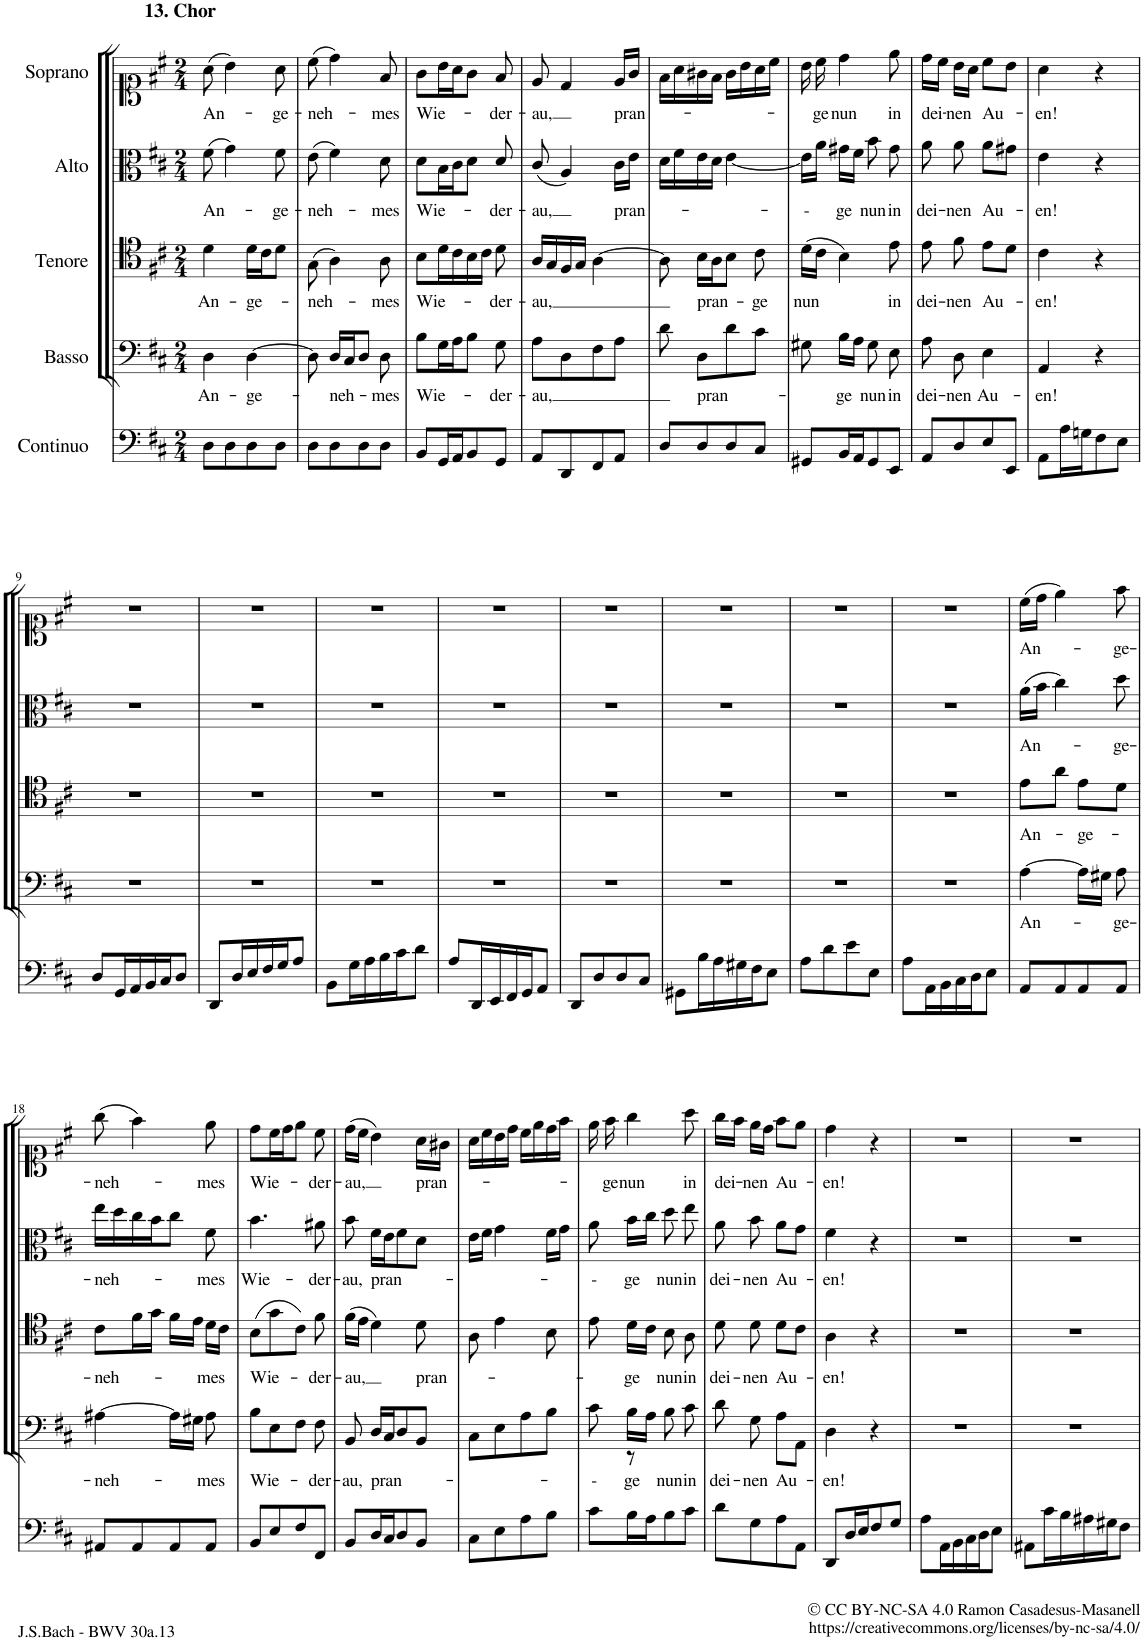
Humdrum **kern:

**kern	**kern	**text	**kern	**text	**kern	**text	**kern	**text
*part5	*part4	*part4	*part3	*part3	*part2	*part2	*part1	*part1
*staff5	*staff4	*staff4	*staff3	*staff3	*staff2	*staff2	*staff1	*staff1
*I"Continuo	*I"Basso	*	*I"Tenore	*	*I"Alto	*	*I"Soprano	*
*clefF4	*clefF4	*	*clefC4	*	*clefC3	*	*clefC1	*
*k[f#c#]	*k[f#c#]	*	*k[f#c#]	*	*k[f#c#]	*	*k[f#c#]	*
*M2/4	*M2/4	*	*M2/4	*	*M2/4	*	*M2/4	*
=1	=1	=1	=1	=1	=1	=1	=1	=1
!	!	!	!	!	!	!	!LO:TX:a:B:t=13. Chor	!
!	!	!LO:LY:b	!	!LO:LY:b	!	!LO:LY:b	!	!LO:LY:b
8D\L	4D\	An-	4d\	An-	(8f#\	An-	(8a\	An-
8D\	.	.	.	.	4g\)	.	4b\)	.
!	!	!LO:LY:b	!	!LO:LY:b	!	!	!	!
8D\	[4D\	-ge-	16d\LL	-ge-	.	.	.	.
.	.	.	16c#\J	.	.	.	.	.
!	!	!	!	!	!	!LO:LY:b	!	!LO:LY:b
8D\J	.	.	8d\J	.	8f#\	-ge-	8a\	-ge-
=2	=2	=2	=2	=2	=2	=2	=2	=2
!	!	!	!	!LO:LY:b	!	!LO:LY:b	!	!LO:LY:b
8D\L	8D\]	.	(8G\	-neh-	(8e\	-neh-	(8cc#\	-neh-
!	!	!LO:LY:b	!	!	!	!	!	!
8D\	16D/LL	-neh-	4A\)	.	4f#\)	.	4dd\)	.
.	16C#/J	.	.	.	.	.	.	.
8D\	8D/J	.	.	.	.	.	.	.
!	!	!LO:LY:b	!	!LO:LY:b	!	!LO:LY:b	!	!LO:LY:b
8D\J	8D\	-mes	8A\	mes	8d\	-mes	8f#/	-mes
=3	=3	=3	=3	=3	=3	=3	=3	=3
!	!	!LO:LY:b	!	!LO:LY:b	!	!LO:LY:b	!	!LO:LY:b
8BB/L	8B\L	Wie-	8B\L	Wie-	8d\L	Wie-	8g\L	Wie-
16GG/L	16G\L	.	16d\L	.	16B\L	.	16b\L	.
16AA/J	16A\J	.	16c#\	.	16c#\J	.	16a\J	.
8BB/	8B\J	.	16B\	.	8d\J	.	8g\J	.
.	.	.	16c#\JJ	.	.	.	.	.
!	!	!LO:LY:b	!	!LO:LY:b	!	!LO:LY:b	!	!LO:LY:b
8GG/J	8G\	der-	8d\	der-	8d/	-der-	8f#/	-der-
=4	=4	=4	=4	=4	=4	=4	=4	=4
!	!	!LO:LY:b	!	!LO:LY:b	!	!LO:LY:b	!	!LO:LY:b
8AA/L	8A\L	-au,	16A/LL	-au,	(8c#/	-au,	8e/	-au,
.	.	.	16G/	.	.	.	.	.
8DD/	8D\	.	16F#/	.	4A/)	.	4d/	.
.	.	.	16G/JJ	.	.	.	.	.
8FF#/	8F#\	.	[>4A\	.	.	.	.	.
!	!	!	!	!	!	!LO:LY:b	!	!LO:LY:b
8AA/J	8A\J	.	.	.	16c#\LL	pran-	16e/LL	pran-
.	.	.	.	.	16e\JJ	.	16g/JJ	.
=5	=5	=5	=5	=5	=5	=5	=5	=5
8D/L	8d\	.	8A\]	.	16d\LL	.	16f#\LL	.
.	.	.	.	.	16f#\	.	16a\	.
!	!	!LO:LY:b	!	!LO:LY:b	!	!	!	!
8D/	8D\L	pran-	16B\LL	pran-	16e\	.	16g#X\	.
.	.	.	16A\J	.	16d\JJ	.	16f#\JJ	.
8D/	8d\	.	8B\J	.	[<4e\	.	16g#\LL	.
.	.	.	.	.	.	.	16b\	.
!	!	!	!	!LO:LY:b	!	!	!	!
8C#/J	8c#\J	.	8c#\	-ge	.	.	16a\	.
.	.	.	.	.	.	.	16cc#\JJ	.
=6	=6	=6	=6	=6	=6	=6	=6	=6
!	!	!	!	!LO:LY:b	!	!LO:LY:b	!	!
8GG#X/L	8G#X\	.	(16d\LL	nun	16e\LL]	--	16b\	.
!	!	!	!	!	!	!	!	!LO:LY:b
.	.	.	16c#\JJ	.	16a\JJ	.	16cc#\	-ge
!	!	!LO:LY:b	!	!	!	!LO:LY:b	!	!LO:LY:b
16BB/L	16B\LL	-ge	4B\)	.	16g#X\LL	-ge	4dd\	nun
16AA/J	16A\JJ	.	.	.	16f#\JJ	.	.	.
!	!	!LO:LY:b	!	!	!	!LO:LY:b	!	!
8GG#/	8G#\	nun	.	.	8b\	nun	.	.
!	!	!LO:LY:b	!	!LO:LY:b	!	!LO:LY:b	!	!LO:LY:b
8EE/J	8E\	in	8e\	in	8g#\	in	8ee\	in
=7	=7	=7	=7	=7	=7	=7	=7	=7
!	!	!LO:LY:b	!	!LO:LY:b	!	!LO:LY:b	!	!LO:LY:b
8AA/L	8A\	dei-	8e\	dei-	8a\	dei-	16dd\LL	dei-
.	.	.	.	.	.	.	16cc#\JJ	.
!	!	!LO:LY:b	!	!LO:LY:b	!	!LO:LY:b	!	!LO:LY:b
8D/	8D\	-nen	8f#\	-nen	8a\	-nen	16b\LL	-nen
.	.	.	.	.	.	.	16a\JJ	.
!	!	!LO:LY:b	!	!LO:LY:b	!	!LO:LY:b	!	!LO:LY:b
8E/	4E\	Au-	8e\L	Au-	8a\L	Au-	8cc#\L	Au-
8EE/J	.	.	8d\J	.	8g#X\J	.	8b\J	.
=8	=8	=8	=8	=8	=8	=8	=8	=8
!	!	!LO:LY:b	!	!LO:LY:b	!	!LO:LY:b	!	!LO:LY:b
8AA\L	4AA/	-en!	4c#\	-en!	4e\	en!	4a\	-en!
16A\L	.	.	.	.	.	.	.	.
16Gn\J	.	.	.	.	.	.	.	.
8F#\	4r	.	4r	.	4r	.	4r	.
8E\J	.	.	.	.	.	.	.	.
!!LO:LB:g=z
=9	=9	=9	=9	=9	=9	=9	=9	=9
8D/L	2r	.	2r	.	2r	.	2r	.
16GG/L	.	.	.	.	.	.	.	.
16AA/	.	.	.	.	.	.	.	.
16BB/	.	.	.	.	.	.	.	.
16C#/J	.	.	.	.	.	.	.	.
8D/J	.	.	.	.	.	.	.	.
=10	=10	=10	=10	=10	=10	=10	=10	=10
8DD/L	2r	.	2r	.	2r	.	2r	.
16D/L	.	.	.	.	.	.	.	.
16E/	.	.	.	.	.	.	.	.
16F#/	.	.	.	.	.	.	.	.
16G/J	.	.	.	.	.	.	.	.
8A/J	.	.	.	.	.	.	.	.
=11	=11	=11	=11	=11	=11	=11	=11	=11
8BB\L	2r	.	2r	.	2r	.	2r	.
16G\L	.	.	.	.	.	.	.	.
16A\	.	.	.	.	.	.	.	.
16B\	.	.	.	.	.	.	.	.
16c#\J	.	.	.	.	.	.	.	.
8d\J	.	.	.	.	.	.	.	.
=12	=12	=12	=12	=12	=12	=12	=12	=12
8A/L	2r	.	2r	.	2r	.	2r	.
16DD/L	.	.	.	.	.	.	.	.
16EE/	.	.	.	.	.	.	.	.
16FF#/	.	.	.	.	.	.	.	.
16GG/J	.	.	.	.	.	.	.	.
8AA/J	.	.	.	.	.	.	.	.
=13	=13	=13	=13	=13	=13	=13	=13	=13
8DD/L	2r	.	2r	.	2r	.	2r	.
8D/	.	.	.	.	.	.	.	.
8D/	.	.	.	.	.	.	.	.
8C#/J	.	.	.	.	.	.	.	.
=14	=14	=14	=14	=14	=14	=14	=14	=14
8GG#X\L	2r	.	2r	.	2r	.	2r	.
16B\L	.	.	.	.	.	.	.	.
16A\	.	.	.	.	.	.	.	.
16G#X\	.	.	.	.	.	.	.	.
16F#\J	.	.	.	.	.	.	.	.
8E\J	.	.	.	.	.	.	.	.
=15	=15	=15	=15	=15	=15	=15	=15	=15
8A\L	2r	.	2r	.	2r	.	2r	.
8d\	.	.	.	.	.	.	.	.
8e\	.	.	.	.	.	.	.	.
8E\J	.	.	.	.	.	.	.	.
=16	=16	=16	=16	=16	=16	=16	=16	=16
8A\L	2r	.	2r	.	2r	.	2r	.
16AA\L	.	.	.	.	.	.	.	.
16BB\	.	.	.	.	.	.	.	.
16C#\	.	.	.	.	.	.	.	.
16D\J	.	.	.	.	.	.	.	.
8E\J	.	.	.	.	.	.	.	.
=17	=17	=17	=17	=17	=17	=17	=17	=17
!	!	!LO:LY:b	!	!LO:LY:b	!	!LO:LY:b	!	!LO:LY:b
8AA/L	[>4A\	An-	8e\L	An-	(16a\LL	An-	(16cc#\LL	An-
.	.	.	.	.	16b\JJ	.	16dd\JJ	.
8AA/	.	.	8a\J	.	4cc#\)	.	4ee\)	.
!	!	!	!	!LO:LY:b	!	!	!	!
8AA/	16A\LL]	.	8e\L	-ge-	.	.	.	.
.	16G#X\JJ	.	.	.	.	.	.	.
!	!	!LO:LY:b	!	!	!	!LO:LY:b	!	!LO:LY:b
8AA/J	8A\	-ge-	8d\J	.	8dd\	-ge-	8ff#\	-ge-
!!LO:LB:g=z
=18	=18	=18	=18	=18	=18	=18	=18	=18
!	!	!LO:LY:b	!	!LO:LY:b	!	!LO:LY:b	!	!LO:LY:b
8AA#X/L	[>4A#X\	-neh-	8c#\L	neh-	16ee\LL	-neh-	(8gg\	-neh-
.	.	.	.	.	16dd\	.	.	.
8AA#/	.	.	16f#\L	.	16cc#\	.	4ff#\)	.
.	.	.	16g\JJ	.	16b\J	.	.	.
8AA#/	16A#\LL]	.	16f#\LL	.	8cc#\J	.	.	.
.	16G#X\JJ	.	16e\JJ	.	.	.	.	.
!	!	!LO:LY:b	!	!LO:LY:b	!	!LO:LY:b	!	!LO:LY:b
8AA#/J	8A#\	-mes	16d\LL	mes	8f#\	-mes	8ee\	-mes
.	.	.	16c#\JJ	.	.	.	.	.
=19	=19	=19	=19	=19	=19	=19	=19	=19
!	!	!LO:LY:b	!	!LO:LY:b	!	!LO:LY:b	!	!LO:LY:b
8BB/L	8B\L	Wie-	(8B\L	Wie-	4.b\	Wie-	8dd\L	Wie-
8E/	8E\	.	8g\	.	.	.	16cc#\L	.
.	.	.	.	.	.	.	16dd\J	.
8F#/	8F#\J	.	8c#\J)	.	.	.	8ee\J	.
!	!	!LO:LY:b	!	!LO:LY:b	!	!LO:LY:b	!	!LO:LY:b
8FF#/J	8F#\	der-	8f#\	der-	8a#X\	-der-	8cc#\	-der-
=20	=20	=20	=20	=20	=20	=20	=20	=20
!	!	!LO:LY:b	!	!LO:LY:b	!	!LO:LY:b	!	!LO:LY:b
8BB/L	8BB/	-au,	(16f#\LL	-au,	8b\	-au,	(16dd\LL	-au,
.	.	.	16e\JJ	.	.	.	16cc#\JJ	.
!	!	!LO:LY:b	!	!	!	!LO:LY:b	!	!
16D/L	16D/LL	pran-	4d\)	.	16f#\LL	pran-	4b\)	.
16C#/J	16C#/J	.	.	.	16e\J	.	.	.
8D/	8D/	.	.	.	8f#\	.	.	.
!	!	!	!	!LO:LY:b	!	!	!	!LO:LY:b
8BB/J	8BB/J	.	8d\	pran-	8d\J	.	16a\LL	pran-
.	.	.	.	.	.	.	16g#X\JJ	.
=21	=21	=21	=21	=21	=21	=21	=21	=21
8C#\L	8C#\L	.	8A\	.	16e\LL	.	16a\LL	.
.	.	.	.	.	16f#\JJ	.	16cc#\	.
8E\	8E\	.	4e\	.	4g\	.	16b\	.
.	.	.	.	.	.	.	16dd\JJ	.
8A\	8A\	.	.	.	.	.	16cc#\LL	.
.	.	.	.	.	.	.	16ee\	.
8B\J	8B\J	.	8B\	.	16f#\LL	.	16dd\	.
.	.	.	.	.	16g\JJ	.	16ff#\JJ	.
=22	=22	=22	=22	=22	=22	=22	=22	=22
!	!	!LO:LY:b	!	!	!	!LO:LY:b	!	!
*	*^	*	*	*	*	*	*	*
8c#\L	8c#\	8ryy	--	8e\	.	8a\	--	16ee\	.
!	!	!	!	!	!	!	!	!	!LO:LY:b
.	.	.	.	.	.	.	.	16ff#\	ge
!	!	!	!LO:LY:b	!	!LO:LY:b	!	!LO:LY:b	!	!LO:LY:b
16B\L	16B\LL	8r	ge	16d\LL	ge	16b\LL	ge	4gg\	nun
16A\J	16A\JJ	.	.	16c#\JJ	.	16cc#\JJ	.	.	.
!	!	!	!LO:LY:b	!	!LO:LY:b	!	!LO:LY:b	!	!
8B\	8B\	4ryy	nun	8B\	nun	8dd\	nun	.	.
!	!	!	!LO:LY:b	!	!LO:LY:b	!	!LO:LY:b	!	!LO:LY:b
8c#\J	8c#\	.	in	8A\	in	8ee\	in	8aa\	in
*	*v	*v	*	*	*	*	*	*	*
=23	=23	=23	=23	=23	=23	=23	=23	=23
!	!	!LO:LY:b	!	!LO:LY:b	!	!LO:LY:b	!	!LO:LY:b
8d\L	8d\	dei-	8d\	dei-	8a\	dei-	16gg\LL	dei-
.	.	.	.	.	.	.	16ff#\JJ	.
!	!	!LO:LY:b	!	!LO:LY:b	!	!LO:LY:b	!	!LO:LY:b
8G\	8G\	-nen	8d\	-nen	8b\	-nen	16ee\LL	-nen
.	.	.	.	.	.	.	16dd\JJ	.
!	!	!LO:LY:b	!	!LO:LY:b	!	!LO:LY:b	!	!LO:LY:b
8A\	8A\L	Au-	8d\L	Au-	8a\L	Au-	8ff#\L	Au-
8AA\J	8AA\J	.	8c#\J	.	8g\J	.	8ee\J	.
=24	=24	=24	=24	=24	=24	=24	=24	=24
!	!	!LO:LY:b	!	!LO:LY:b	!	!LO:LY:b	!	!LO:LY:b
8DD/L	4D\	-en!	4A\	-en!	4f#\	-en!	4dd\	en!
16D/L	.	.	.	.	.	.	.	.
16E/J	.	.	.	.	.	.	.	.
8F#/	4r	.	4r	.	4r	.	4r	.
8G/J	.	.	.	.	.	.	.	.
=25	=25	=25	=25	=25	=25	=25	=25	=25
8A\L	2r	.	2r	.	2r	.	2r	.
16AA\L	.	.	.	.	.	.	.	.
16BB\	.	.	.	.	.	.	.	.
16C#\	.	.	.	.	.	.	.	.
16D\J	.	.	.	.	.	.	.	.
8E\J	.	.	.	.	.	.	.	.
=26	=26	=26	=26	=26	=26	=26	=26	=26
8AA#X\L	2r	.	2r	.	2r	.	2r	.
16c#\L	.	.	.	.	.	.	.	.
16B\	.	.	.	.	.	.	.	.
16A#X\	.	.	.	.	.	.	.	.
16G#X\J	.	.	.	.	.	.	.	.
8F#\J	.	.	.	.	.	.	.	.
=	=	=	=	=	=	=	=	=
*-	*-	*-	*-	*-	*-	*-	*-	*-
